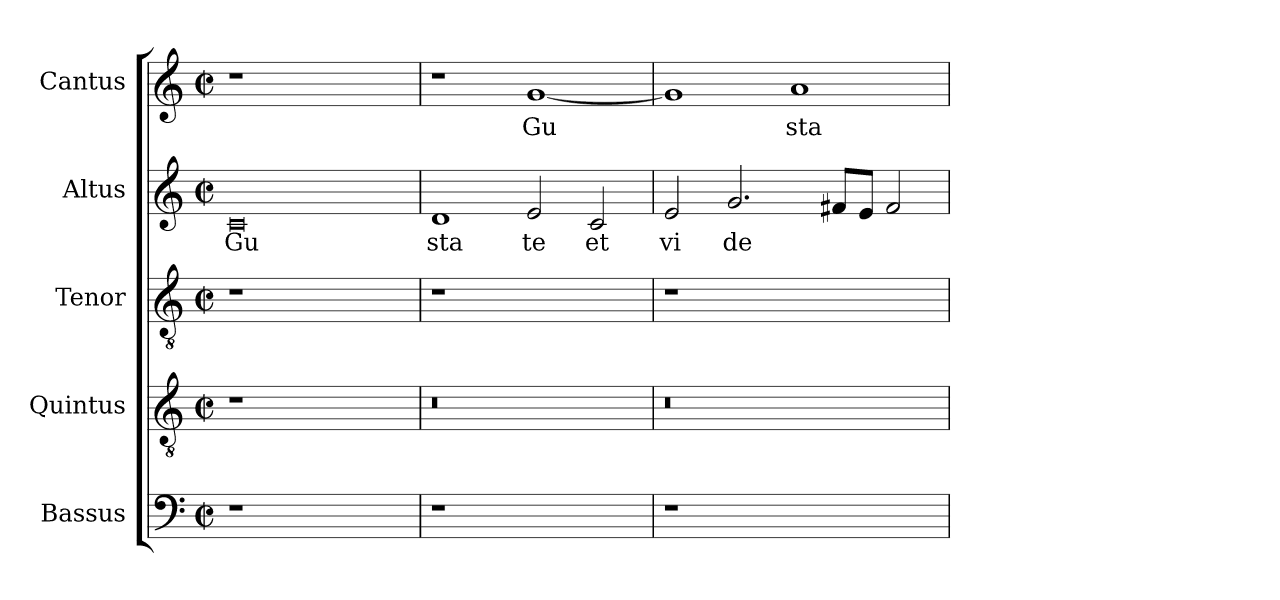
**kern	**kern	**kern	**kern	**text	**kern	**text
*part5	*part4	*part3	*part2	*part2	*part1	*part1
*staff5	*staff4	*staff3	*staff2	*staff2	*staff1	*staff1
*I"Bassus	*I"Quintus	*I"Tenor	*I"Altus	*	*I"Cantus	*
!!LO:PB:g=z
*stria5	*stria5	*stria5	*stria5	*	*stria5	*
*clefF4	*clefGv2	*clefGv2	*clefG2	*	*clefG2	*
*k[]	*k[]	*k[]	*k[]	*	*k[]	*
*C:	*C:	*C:	*C:	*	*C:	*
*M2/2	*M2/2	*M2/2	*M2/2	*	*M2/2	*
*met(c|)	*met(c|)	*met(c|)	*met(c|)	*	*met(c|)	*
=1	=1	=1	=1	=1	=1	=1
!	!	!	!	!LO:LY:b:cj	!	!
1r	1r	1r	0c	Gu	1r	.
1ryy	1ryy	1ryy	.	.	1ryy	.
=2	=2	=2	=2	=2	=2	=2
!	!	!	!	!LO:LY:b:cj	!	!
1r	0r	1r	1d	sta	1r	.
!	!	!	!	!LO:LY:b:cj	!	!LO:LY:b:cj
1ryy	.	1ryy	2e/	te	[<1g	Gu
!	!	!	!	!LO:LY:b:cj	!	!
.	.	.	2c/	et	.	.
=3	=3	=3	=3	=3	=3	=3
!	!	!	!	!LO:LY:b:cj	!	!LO:LY:b:cj
1r	0r	1r	2e/	vi	1g]	.
!	!	!	!	!LO:LY:b:cj	!	!
.	.	.	2.g/	de	.	.
!	!	!	!	!	!	!LO:LY:b:cj
1ryy	.	1ryy	.	.	1a	sta
!	!	!	!	!LO:LY:b:cj	!	!
.	.	.	8f#/L	.	.	.
!	!	!	!	!LO:LY:b:cj	!	!
.	.	.	8e/J	.	.	.
!	!	!	!	!LO:LY:b:cj	!	!
.	.	.	2f#/	.	.	.
=	=	=	=	=	=	=
*-	*-	*-	*-	*-	*-	*-
